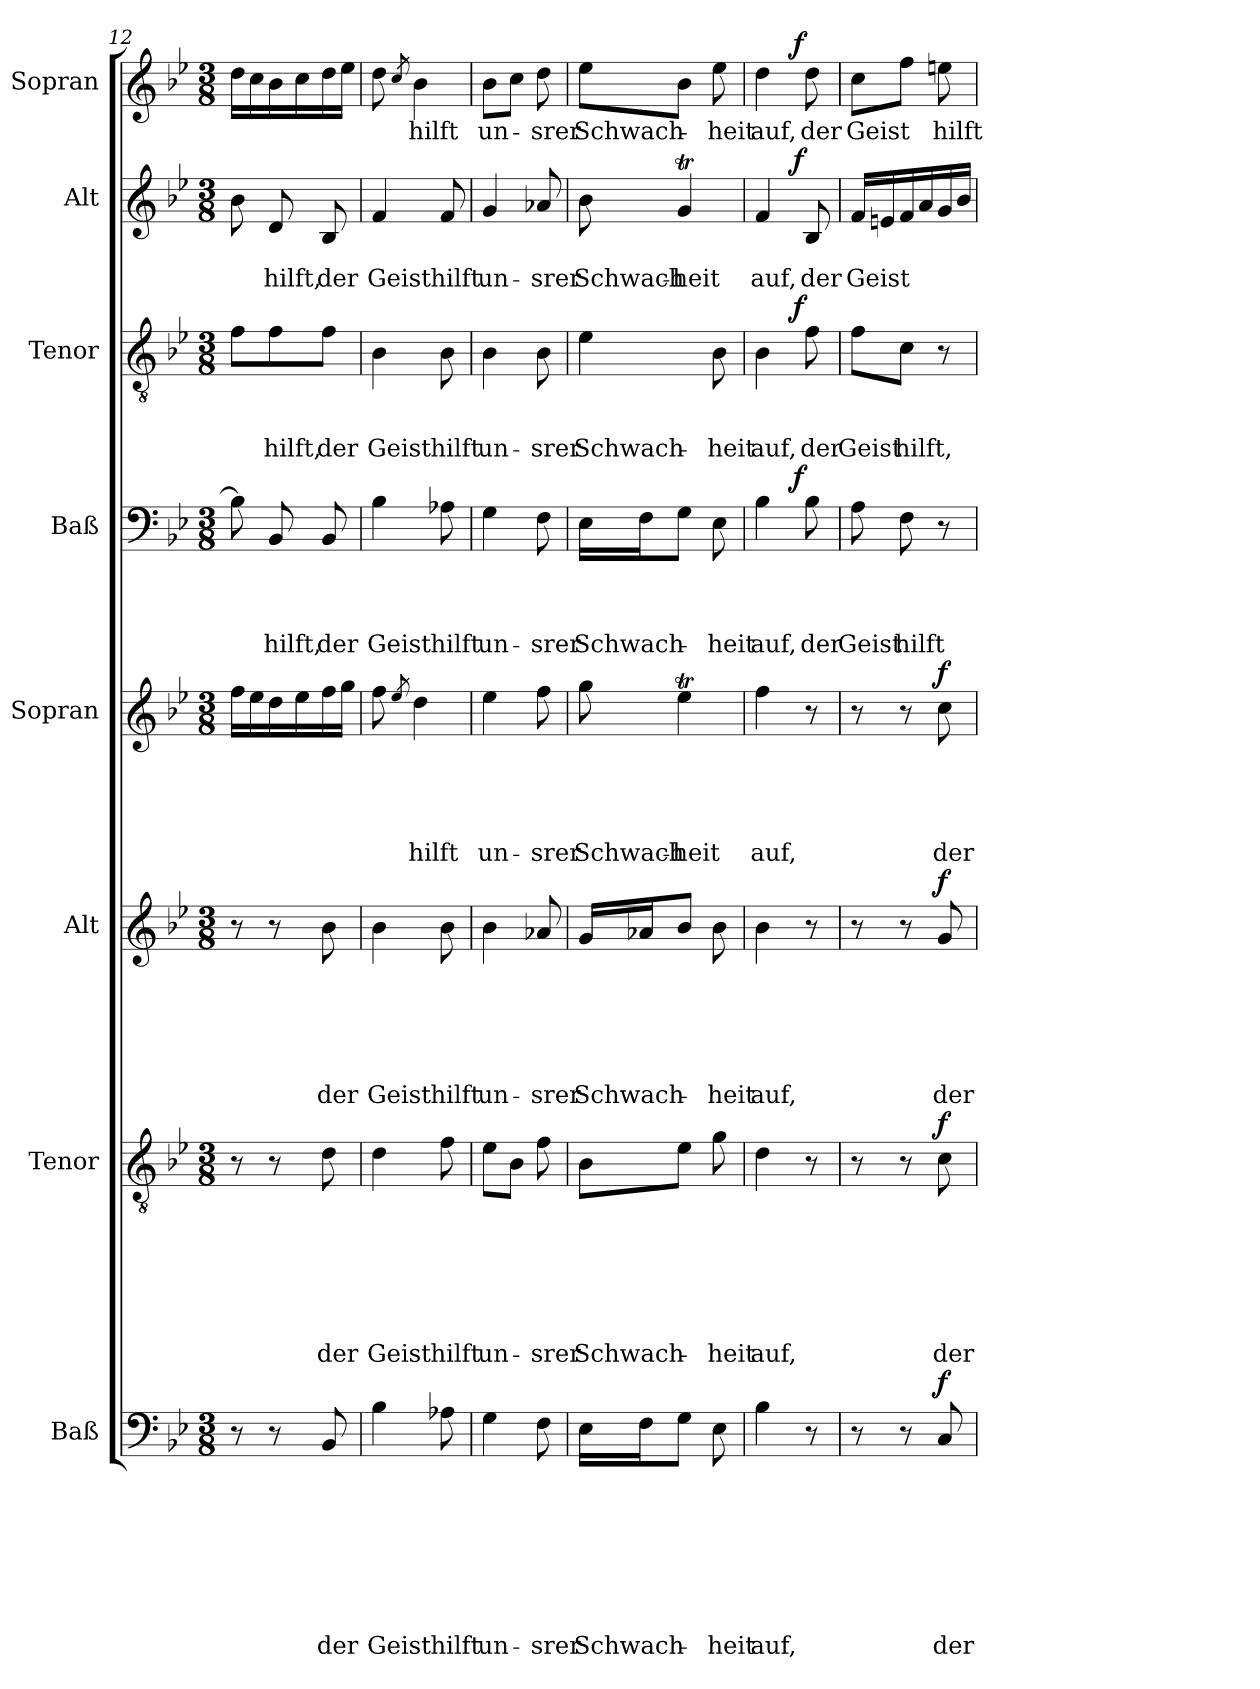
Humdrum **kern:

**kern	**text	**text	**text	**text	**text	**text	**text	**text	**dynam	**kern	**text	**text	**text	**text	**text	**text	**text	**dynam	**kern	**text	**text	**text	**text	**text	**text	**dynam	**kern	**text	**text	**text	**text	**text	**dynam	**kern	**text	**text	**text	**text	**dynam	**kern	**text	**text	**text	**dynam	**kern	**text	**text	**dynam	**kern	**text	**dynam
*part8	*part8	*part8	*part8	*part8	*part8	*part8	*part8	*part8	*part8	*part7	*part7	*part7	*part7	*part7	*part7	*part7	*part7	*part7	*part6	*part6	*part6	*part6	*part6	*part6	*part6	*part6	*part5	*part5	*part5	*part5	*part5	*part5	*part5	*part4	*part4	*part4	*part4	*part4	*part4	*part3	*part3	*part3	*part3	*part3	*part2	*part2	*part2	*part2	*part1	*part1	*part1
*staff8	*staff8	*staff8	*staff8	*staff8	*staff8	*staff8	*staff8	*staff8	*staff8	*staff7	*staff7	*staff7	*staff7	*staff7	*staff7	*staff7	*staff7	*staff7	*staff6	*staff6	*staff6	*staff6	*staff6	*staff6	*staff6	*staff6	*staff5	*staff5	*staff5	*staff5	*staff5	*staff5	*staff5	*staff4	*staff4	*staff4	*staff4	*staff4	*staff4	*staff3	*staff3	*staff3	*staff3	*staff3	*staff2	*staff2	*staff2	*staff2	*staff1	*staff1	*staff1
*I"Baß	*	*	*	*	*	*	*	*	*	*I"Tenor	*	*	*	*	*	*	*	*	*I"Alt	*	*	*	*	*	*	*	*I"Sopran	*	*	*	*	*	*	*I"Baß	*	*	*	*	*	*I"Tenor	*	*	*	*	*I"Alt	*	*	*	*I"Sopran	*	*
*clefF4	*	*	*	*	*	*	*	*	*	*clefGv2	*	*	*	*	*	*	*	*	*clefG2	*	*	*	*	*	*	*	*clefG2	*	*	*	*	*	*	*clefF4	*	*	*	*	*	*clefGv2	*	*	*	*	*clefG2	*	*	*	*clefG2	*	*
*k[b-e-]	*	*	*	*	*	*	*	*	*	*k[b-e-]	*	*	*	*	*	*	*	*	*k[b-e-]	*	*	*	*	*	*	*	*k[b-e-]	*	*	*	*	*	*	*k[b-e-]	*	*	*	*	*	*k[b-e-]	*	*	*	*	*k[b-e-]	*	*	*	*k[b-e-]	*	*
*B-:	*	*	*	*	*	*	*	*	*	*B-:	*	*	*	*	*	*	*	*	*B-:	*	*	*	*	*	*	*	*B-:	*	*	*	*	*	*	*B-:	*	*	*	*	*	*B-:	*	*	*	*	*B-:	*	*	*	*B-:	*	*
*M3/8	*	*	*	*	*	*	*	*	*	*M3/8	*	*	*	*	*	*	*	*	*M3/8	*	*	*	*	*	*	*	*M3/8	*	*	*	*	*	*	*M3/8	*	*	*	*	*	*M3/8	*	*	*	*	*M3/8	*	*	*	*M3/8	*	*
=12	=12	=12	=12	=12	=12	=12	=12	=12	=12	=12	=12	=12	=12	=12	=12	=12	=12	=12	=12	=12	=12	=12	=12	=12	=12	=12	=12	=12	=12	=12	=12	=12	=12	=12	=12	=12	=12	=12	=12	=12	=12	=12	=12	=12	=12	=12	=12	=12	=12	=12	=12
8r	.	.	.	.	.	.	.	.	.	8r	.	.	.	.	.	.	.	.	8r	.	.	.	.	.	.	.	16ff!\LL	.	.	.	.	.	.	8B-!\]	.	.	.	.	.	8f!\L	.	.	.	.	8b-!\	.	.	.	16dd!\LL	.	.
.	.	.	.	.	.	.	.	.	.	.	.	.	.	.	.	.	.	.	.	.	.	.	.	.	.	.	16ee-!\	.	.	.	.	.	.	.	.	.	.	.	.	.	.	.	.	.	.	.	.	.	16cc!\	.	.
8r	.	.	.	.	.	.	.	.	.	8r	.	.	.	.	.	.	.	.	8r	.	.	.	.	.	.	.	16dd!\	.	.	.	.	.	.	8BB-!/	.	.	.	hilft,	.	8f!\	.	.	hilft,	.	8d!/	.	hilft,	.	16b-!\	.	.
.	.	.	.	.	.	.	.	.	.	.	.	.	.	.	.	.	.	.	.	.	.	.	.	.	.	.	16ee-!\	.	.	.	.	.	.	.	.	.	.	.	.	.	.	.	.	.	.	.	.	.	16cc!\	.	.
8BB-!/	.	.	.	.	.	.	.	der	.	8d!\	.	.	.	.	.	.	der	.	8b-!\	.	.	.	.	.	der	.	16ff!\	.	.	.	.	.	.	8BB-!/	.	.	.	der	.	8f!\J	.	.	der	.	8B-!/	.	der	.	16dd!\	.	.
.	.	.	.	.	.	.	.	.	.	.	.	.	.	.	.	.	.	.	.	.	.	.	.	.	.	.	16gg!\JJ	.	.	.	.	.	.	.	.	.	.	.	.	.	.	.	.	.	.	.	.	.	16ee-!\JJ	.	.
!!LO:PB:g=z
=13	=13	=13	=13	=13	=13	=13	=13	=13	=13	=13	=13	=13	=13	=13	=13	=13	=13	=13	=13	=13	=13	=13	=13	=13	=13	=13	=13	=13	=13	=13	=13	=13	=13	=13	=13	=13	=13	=13	=13	=13	=13	=13	=13	=13	=13	=13	=13	=13	=13	=13	=13
4B-!\	.	.	.	.	.	.	.	Geist	.	4d!\	.	.	.	.	.	.	Geist	.	4b-!\	.	.	.	.	.	Geist	.	8ff!\	.	.	.	.	.	.	4B-!\	.	.	.	Geist	.	4B-!\	.	.	Geist	.	4f!/	.	Geist	.	8dd!\	.	.
.	.	.	.	.	.	.	.	.	.	.	.	.	.	.	.	.	.	.	.	.	.	.	.	.	.	.	8qee-/	.	.	.	.	.	.	.	.	.	.	.	.	.	.	.	.	.	.	.	.	.	8qcc/	.	.
.	.	.	.	.	.	.	.	.	.	.	.	.	.	.	.	.	.	.	.	.	.	.	.	.	.	.	4dd!\	.	.	.	.	hilft	.	.	.	.	.	.	.	.	.	.	.	.	.	.	.	.	4b-!\	hilft	.
8A-X!\	.	.	.	.	.	.	.	hilft	.	8f!\	.	.	.	.	.	.	hilft	.	8b-!\	.	.	.	.	.	hilft	.	.	.	.	.	.	.	.	8A-X!\	.	.	.	hilft	.	8B-!\	.	.	hilft	.	8f!/	.	hilft	.	.	.	.
=14	=14	=14	=14	=14	=14	=14	=14	=14	=14	=14	=14	=14	=14	=14	=14	=14	=14	=14	=14	=14	=14	=14	=14	=14	=14	=14	=14	=14	=14	=14	=14	=14	=14	=14	=14	=14	=14	=14	=14	=14	=14	=14	=14	=14	=14	=14	=14	=14	=14	=14	=14
4G!\	.	.	.	.	.	.	.	un-	.	8e-!\L	.	.	.	.	.	.	un-	.	4b-!\	.	.	.	.	.	un-	.	4ee-!\	.	.	.	.	un-	.	4G!\	.	.	.	un-	.	4B-!\	.	.	un-	.	4g!/	.	un-	.	8b-!\L	un-	.
.	.	.	.	.	.	.	.	.	.	8B-!\J	.	.	.	.	.	.	.	.	.	.	.	.	.	.	.	.	.	.	.	.	.	.	.	.	.	.	.	.	.	.	.	.	.	.	.	.	.	.	8cc!\J	.	.
8F!\	.	.	.	.	.	.	.	-srer	.	8f!\	.	.	.	.	.	.	-srer	.	8a-X!/	.	.	.	.	.	-srer	.	8ff!\	.	.	.	.	-srer	.	8F!\	.	.	.	-srer	.	8B-!\	.	.	-srer	.	8a-X!/	.	-srer	.	8dd!\	-srer	.
=15	=15	=15	=15	=15	=15	=15	=15	=15	=15	=15	=15	=15	=15	=15	=15	=15	=15	=15	=15	=15	=15	=15	=15	=15	=15	=15	=15	=15	=15	=15	=15	=15	=15	=15	=15	=15	=15	=15	=15	=15	=15	=15	=15	=15	=15	=15	=15	=15	=15	=15	=15
16E-!\LL	.	.	.	.	.	.	.	Schwach-	.	8B-!\L	.	.	.	.	.	.	Schwach-	.	16g!/LL	.	.	.	.	.	Schwach-	.	8gg!\	.	.	.	.	Schwach-	.	16E-!\LL	.	.	.	Schwach-	.	4e-!\	.	.	Schwach-	.	8b-!\	.	Schwach-	.	8ee-!\L	Schwach-	.
16F!\J	.	.	.	.	.	.	.	.	.	.	.	.	.	.	.	.	.	.	16a-X!/J	.	.	.	.	.	.	.	.	.	.	.	.	.	.	16F!\J	.	.	.	.	.	.	.	.	.	.	.	.	.	.	.	.	.
8G!\J	.	.	.	.	.	.	.	.	.	8e-!\J	.	.	.	.	.	.	.	.	8b-!/J	.	.	.	.	.	.	.	4ee-T!\	.	.	.	.	-heit	.	8G!\J	.	.	.	.	.	.	.	.	.	.	4gT!/	.	-heit	.	8b-!\J	.	.
8E-!\	.	.	.	.	.	.	.	-heit	.	8g!\	.	.	.	.	.	.	-heit	.	8b-!\	.	.	.	.	.	-heit	.	.	.	.	.	.	.	.	8E-!\	.	.	.	-heit	.	8B-!\	.	.	-heit	.	.	.	.	.	8ee-!\	-heit	.
=16	=16	=16	=16	=16	=16	=16	=16	=16	=16	=16	=16	=16	=16	=16	=16	=16	=16	=16	=16	=16	=16	=16	=16	=16	=16	=16	=16	=16	=16	=16	=16	=16	=16	=16	=16	=16	=16	=16	=16	=16	=16	=16	=16	=16	=16	=16	=16	=16	=16	=16	=16
*	*	*	*	*	*	*	*	*	*	*	*	*	*	*	*	*	*	*	*	*	*	*	*	*	*	*	*	*	*	*	*	*	*	*^	*	*	*	*	*	*^	*	*	*	*	*^	*	*	*	*^	*	*
4B-!\	.	.	.	.	.	.	.	auf,	.	4d!\	.	.	.	.	.	.	auf,	.	4b-!\	.	.	.	.	.	auf,	.	4ff!\	.	.	.	.	auf,	.	4B-!\	8..ryy	.	.	.	auf,	.	4B-!\	8..ryy	.	.	auf,	.	4f!/	8..ryy	.	auf,	.	4dd!\	8..ryy	auf,	.
!	!	!	!	!	!	!	!	!	!	!	!	!	!	!	!	!	!	!	!	!	!	!	!	!	!	!	!	!	!	!	!	!	!	!	!	!	!	!	!	!LO:DY:a	!	!	!	!	!	!LO:DY:a	!	!	!	!	!LO:DY:a	!	!	!	!LO:DY:a
.	.	.	.	.	.	.	.	.	.	.	.	.	.	.	.	.	.	.	.	.	.	.	.	.	.	.	.	.	.	.	.	.	.	.	8ryy	.	.	.	.	f	.	8ryy	.	.	.	f	.	8ryy	.	.	f	.	8ryy	.	f
8r	.	.	.	.	.	.	.	.	.	8r	.	.	.	.	.	.	.	.	8r	.	.	.	.	.	.	.	8r	.	.	.	.	.	.	8B-!\	.	.	.	.	der	.	8f!\	.	.	.	der	.	8B-!/	.	.	der	.	8dd!\	.	der	.
.	.	.	.	.	.	.	.	.	.	.	.	.	.	.	.	.	.	.	.	.	.	.	.	.	.	.	.	.	.	.	.	.	.	.	32ryy	.	.	.	.	.	.	32ryy	.	.	.	.	.	32ryy	.	.	.	.	32ryy	.	.
*	*	*	*	*	*	*	*	*	*	*	*	*	*	*	*	*	*	*	*	*	*	*	*	*	*	*	*	*	*	*	*	*	*	*v	*v	*	*	*	*	*	*	*	*	*	*	*	*v	*v	*	*	*	*v	*v	*	*
*	*	*	*	*	*	*	*	*	*	*	*	*	*	*	*	*	*	*	*	*	*	*	*	*	*	*	*	*	*	*	*	*	*	*	*	*	*	*	*	*v	*v	*	*	*	*	*	*	*	*	*	*	*
=17	=17	=17	=17	=17	=17	=17	=17	=17	=17	=17	=17	=17	=17	=17	=17	=17	=17	=17	=17	=17	=17	=17	=17	=17	=17	=17	=17	=17	=17	=17	=17	=17	=17	=17	=17	=17	=17	=17	=17	=17	=17	=17	=17	=17	=17	=17	=17	=17	=17	=17	=17
8r	.	.	.	.	.	.	.	.	.	8r	.	.	.	.	.	.	.	.	8r	.	.	.	.	.	.	.	8r	.	.	.	.	.	.	8A!\	.	.	.	Geist	.	8f!\L	.	.	Geist	.	16f!/LL	.	Geist	.	8cc!\L	Geist	.
.	.	.	.	.	.	.	.	.	.	.	.	.	.	.	.	.	.	.	.	.	.	.	.	.	.	.	.	.	.	.	.	.	.	.	.	.	.	.	.	.	.	.	.	.	16en!/	.	.	.	.	.	.
8r	.	.	.	.	.	.	.	.	.	8r	.	.	.	.	.	.	.	.	8r	.	.	.	.	.	.	.	8r	.	.	.	.	.	.	8F!\	.	.	.	hilft	.	8c!\J	.	.	hilft,	.	16f!/	.	.	.	8ff!\J	.	.
.	.	.	.	.	.	.	.	.	.	.	.	.	.	.	.	.	.	.	.	.	.	.	.	.	.	.	.	.	.	.	.	.	.	.	.	.	.	.	.	.	.	.	.	.	16a!/	.	.	.	.	.	.
!	!	!	!	!	!	!	!	!	!LO:DY:a	!	!	!	!	!	!	!	!	!LO:DY:a	!	!	!	!	!	!	!	!LO:DY:a	!	!	!	!	!	!	!LO:DY:a	!	!	!	!	!	!	!	!	!	!	!	!	!	!	!	!	!	!
8C!/	.	.	.	.	.	.	.	der	f	8c!\	.	.	.	.	.	.	der	f	8g!/	.	.	.	.	.	der	f	8cc!\	.	.	.	.	der	f	8r	.	.	.	.	.	8r	.	.	.	.	16g!/	.	.	.	8een!\	hilft	.
.	.	.	.	.	.	.	.	.	.	.	.	.	.	.	.	.	.	.	.	.	.	.	.	.	.	.	.	.	.	.	.	.	.	.	.	.	.	.	.	.	.	.	.	.	16b-!/JJ	.	.	.	.	.	.
=	=	=	=	=	=	=	=	=	=	=	=	=	=	=	=	=	=	=	=	=	=	=	=	=	=	=	=	=	=	=	=	=	=	=	=	=	=	=	=	=	=	=	=	=	=	=	=	=	=	=	=
*-	*-	*-	*-	*-	*-	*-	*-	*-	*-	*-	*-	*-	*-	*-	*-	*-	*-	*-	*-	*-	*-	*-	*-	*-	*-	*-	*-	*-	*-	*-	*-	*-	*-	*-	*-	*-	*-	*-	*-	*-	*-	*-	*-	*-	*-	*-	*-	*-	*-	*-	*-
